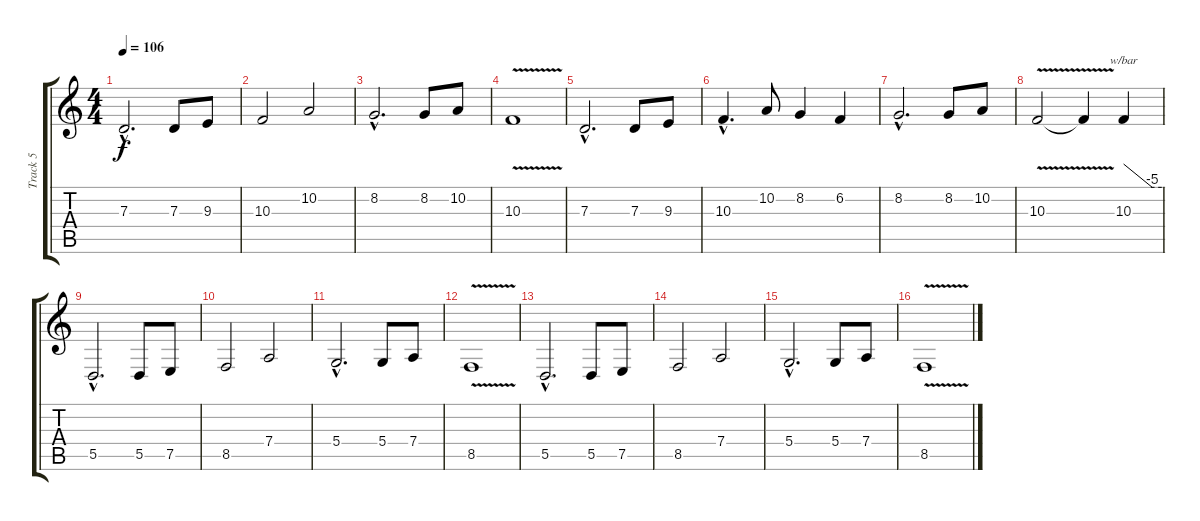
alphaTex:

\track ("Track 5" "Track 5") {instrument violin}
\staff {score tabs}
\tuning (E4 B3 G3 D3 A2 E2) {hide}
\ts (4 4)
\tempo 106
\clef g2
\ks c
7.3{hac}.2{d dy f instrument violin} 7.3.8 9.3.8 |
10.3.2 10.2.2 |
8.2{hac}.2{d} 8.2.8 10.2.8 |
10.3{v}.1 |
7.3{hac}.2{d} 7.3.8 9.3.8 |
10.3{hac}.4{d} 10.2.8 8.2.4 6.2.4 |
8.2{hac}.2{d} 8.2.8 10.2.8 |
10.3{v}.2 10.3{t}.4 10.3.4{tbe (custom default 0 0 45 -20 60 -20)} |
5.5{hac}.2{d} 5.5.8 7.5.8 |
8.5.2 7.4.2 |
5.4{hac}.2{d} 5.4.8 7.4.8 |
8.5{v}.1 |
5.5{hac}.2{d} 5.5.8 7.5.8 |
8.5.2 7.4.2 |
5.4{hac}.2{d} 5.4.8 7.4.8 |
8.5{v}.1
